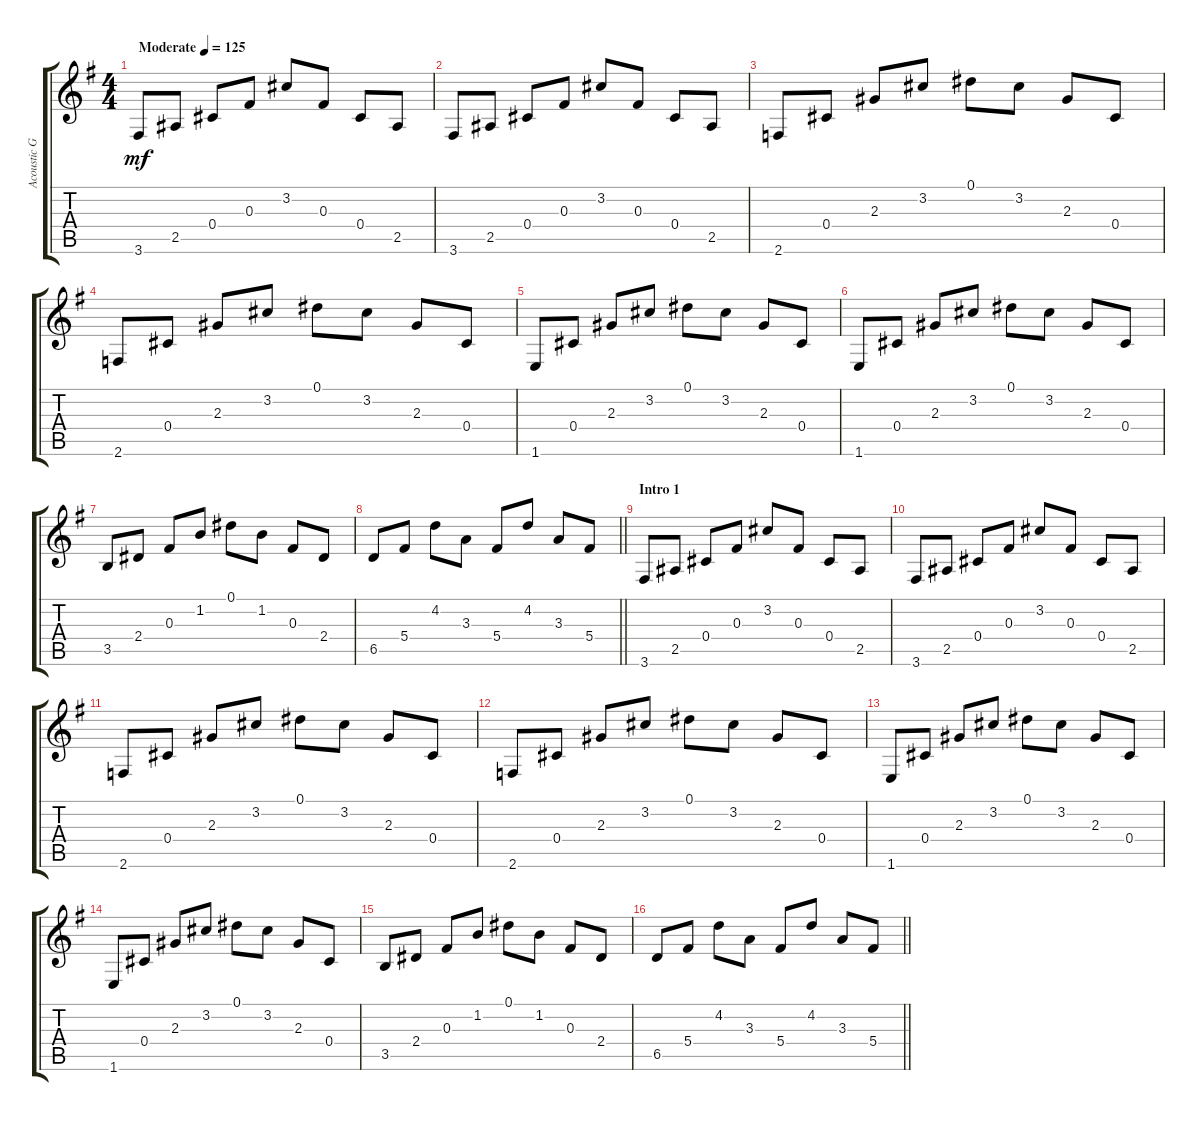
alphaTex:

\track ("Acoustic Guitar" "Acoustic G") {instrument acousticguitarsteel}
\staff {score tabs}
\tuning (Eb4 Bb3 Gb3 Db3 Ab2 Eb2) {hide}
\ts (4 4)
\tempo (125 "Moderate")
\clef g2
\ks g
3.6.8{dy mf instrument acousticguitarsteel} 2.5.8 0.4.8 0.3.8 3.2.8 0.3.8 0.4.8 2.5.8 |
3.6.8 2.5.8 0.4.8 0.3.8 3.2.8 0.3.8 0.4.8 2.5.8 |
2.6.8 0.4.8 2.3.8 3.2.8 0.1.8 3.2.8 2.3.8 0.4.8 |
2.6.8 0.4.8 2.3.8 3.2.8 0.1.8 3.2.8 2.3.8 0.4.8 |
1.6.8 0.4.8 2.3.8 3.2.8 0.1.8 3.2.8 2.3.8 0.4.8 |
1.6.8 0.4.8 2.3.8 3.2.8 0.1.8 3.2.8 2.3.8 0.4.8 |
3.5.8 2.4.8 0.3.8 1.2.8 0.1.8 1.2.8 0.3.8 2.4.8 |
\barLineRight lightlight
6.5.8 5.4.8 4.2.8 3.3.8 5.4.8 4.2.8 3.3.8 5.4.8 |
\section ("" "Intro 1")
3.6.8 2.5.8 0.4.8 0.3.8 3.2.8 0.3.8 0.4.8 2.5.8 |
3.6.8 2.5.8 0.4.8 0.3.8 3.2.8 0.3.8 0.4.8 2.5.8 |
2.6.8 0.4.8 2.3.8 3.2.8 0.1.8 3.2.8 2.3.8 0.4.8 |
2.6.8 0.4.8 2.3.8 3.2.8 0.1.8 3.2.8 2.3.8 0.4.8 |
1.6.8 0.4.8 2.3.8 3.2.8 0.1.8 3.2.8 2.3.8 0.4.8 |
1.6.8 0.4.8 2.3.8 3.2.8 0.1.8 3.2.8 2.3.8 0.4.8 |
3.5.8 2.4.8 0.3.8 1.2.8 0.1.8 1.2.8 0.3.8 2.4.8 |
\barLineRight lightlight
6.5.8 5.4.8 4.2.8 3.3.8 5.4.8 4.2.8 3.3.8 5.4.8
